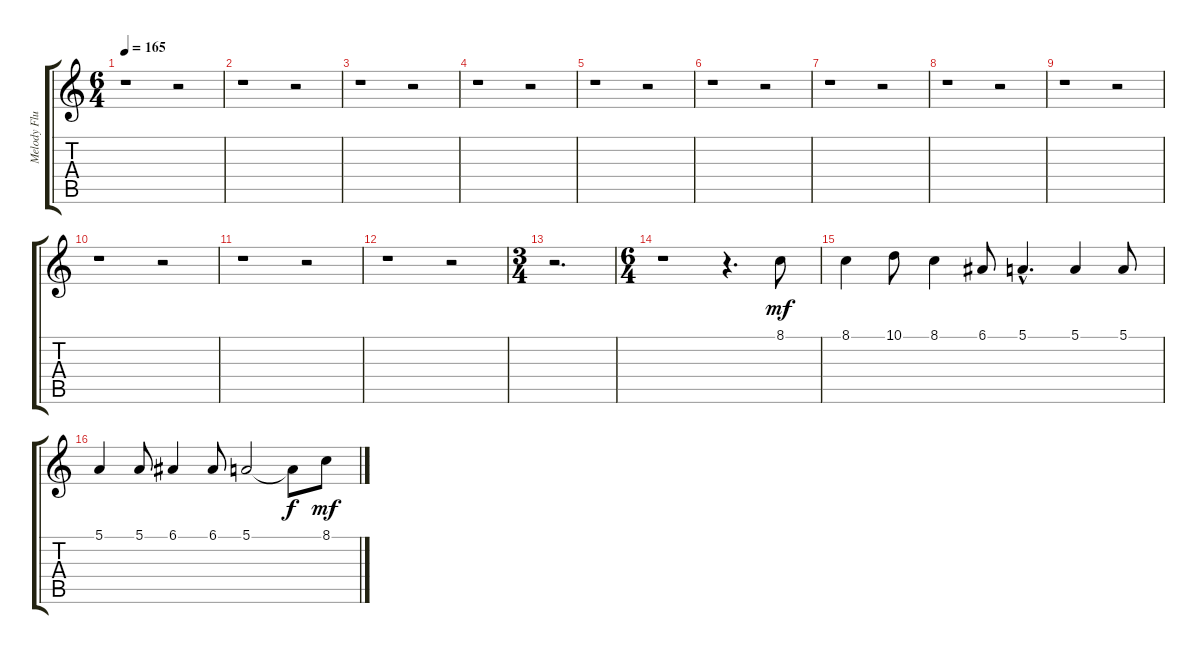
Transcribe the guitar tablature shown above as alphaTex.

\track ("Melody Flute" "Melody Flu") {instrument flute}
\staff {score tabs}
\tuning (E4 B3 G3 D3 A2 E2) {hide}
\ts (6 4)
\tempo 165
\clef g2
\ks c
r.1{dy mf instrument flute} r.2 |
r.1 r.2 |
r.1 r.2 |
r.1 r.2 |
r.1 r.2 |
r.1 r.2 |
r.1 r.2 |
r.1 r.2 |
r.1 r.2 |
r.1 r.2 |
r.1 r.2 |
r.1 r.2 |
\ts (3 4)
r.2{d} |
\ts (6 4)
r.1 r.4{d} 8.1.8{volume 13 balance 3} |
8.1.4 10.1.8 8.1.4 6.1.8 5.1{hac}.4{d} 5.1.4 5.1.8 |
5.1.4 5.1.8 6.1.4 6.1.8 5.1.2 5.1{t}.8{dy f} 8.1.8{dy mf}
